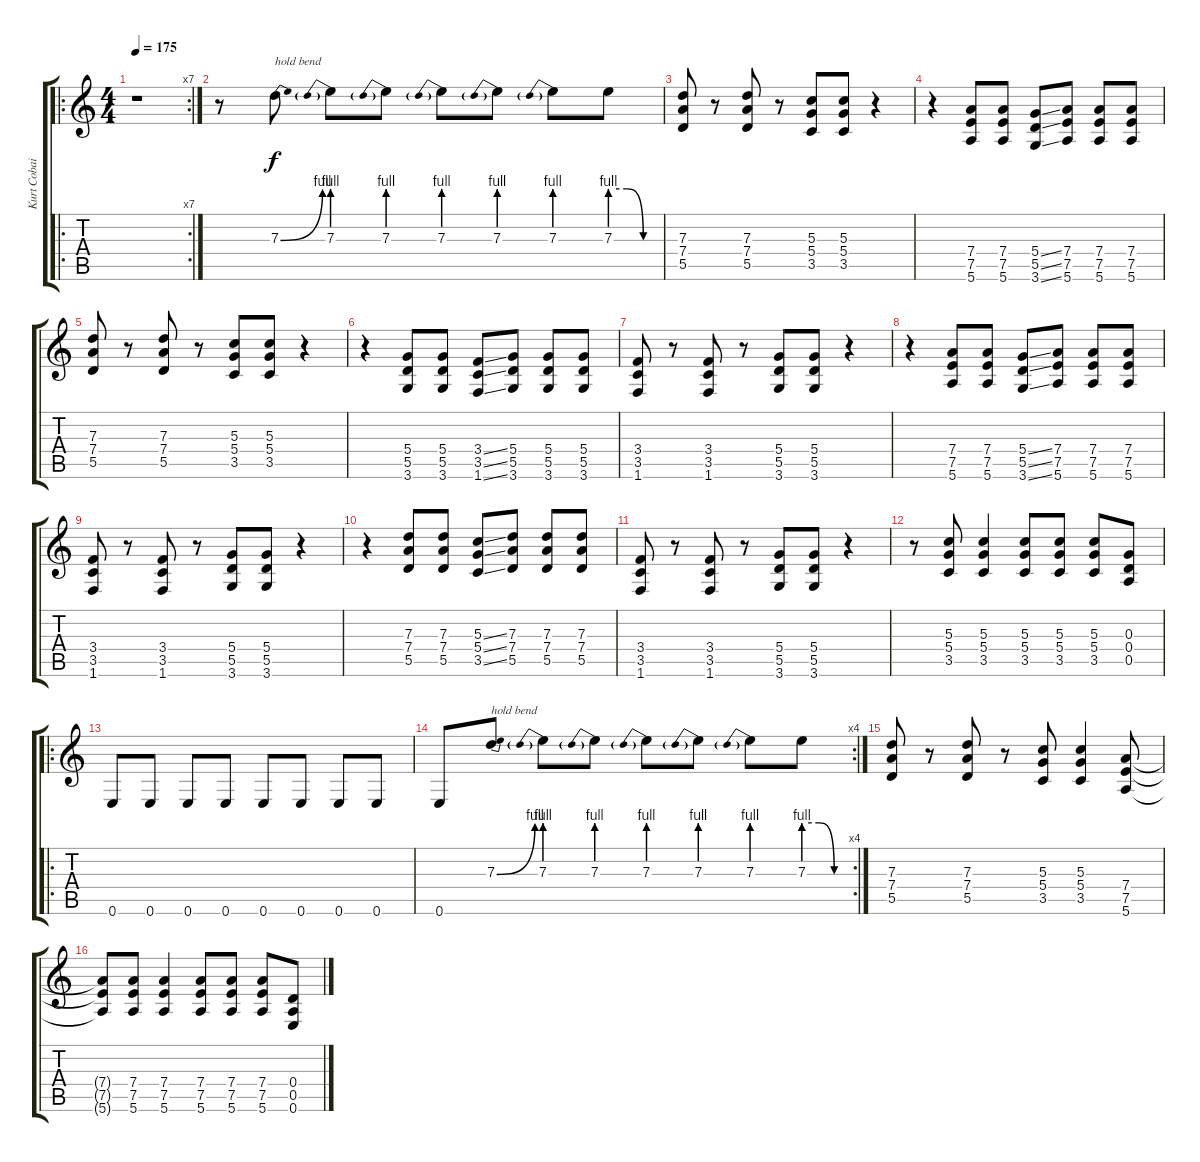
\track ("Kurt Cobain" "Kurt Cobai") {instrument distortionguitar}
\staff {score tabs}
\tuning (E4 B3 G3 D3 A2 E2) {hide}
\ro
\rc 7
\ts (4 4)
\tempo 175
\clef g2
\ks c
r.1{dy f} |
r.8 7.3{be (bend 0 0 60 4)}.8{txt "hold bend"} 7.3{be (prebend 0 4 60 4)}.8 7.3{be (prebend 0 4 60 4)}.8 7.3{be (prebend 0 4 60 4)}.8 7.3{be (prebend 0 4 60 4)}.8 7.3{be (prebend 0 4 60 4)}.8 7.3{be (custom 0 4 20 4 40 0 60 0)}.8 |
(7.3 7.4 5.5).8 r.8 (7.3 7.4 5.5).8 r.8 (5.3 5.4 3.5).8 (5.3 5.4 3.5).8 r.4 |
r.4 (7.4 7.5 5.6).8 (7.4 7.5 5.6).8 (5.4{ss} 5.5{ss} 3.6{ss}).8 (7.4 7.5 5.6).8 (7.4 7.5 5.6).8 (7.4 7.5 5.6).8 |
(7.3 7.4 5.5).8 r.8 (7.3 7.4 5.5).8 r.8 (5.3 5.4 3.5).8 (5.3 5.4 3.5).8 r.4 |
r.4 (5.4 5.5 3.6).8 (5.4 5.5 3.6).8 (3.4{ss} 3.5{ss} 1.6{ss}).8 (5.4 5.5 3.6).8 (5.4 5.5 3.6).8 (5.4 5.5 3.6).8 |
(3.4 3.5 1.6).8 r.8 (3.4 3.5 1.6).8 r.8 (5.4 5.5 3.6).8 (5.4 5.5 3.6).8 r.4 |
r.4 (7.4 7.5 5.6).8 (7.4 7.5 5.6).8 (5.4{ss} 5.5{ss} 3.6{ss}).8 (7.4 7.5 5.6).8 (7.4 7.5 5.6).8 (7.4 7.5 5.6).8 |
(3.4 3.5 1.6).8 r.8 (3.4 3.5 1.6).8 r.8 (5.4 5.5 3.6).8 (5.4 5.5 3.6).8 r.4 |
r.4 (7.3 7.4 5.5).8 (7.3 7.4 5.5).8 (5.3{ss} 5.4{ss} 3.5{ss}).8 (7.3 7.4 5.5).8 (7.3 7.4 5.5).8 (7.3 7.4 5.5).8 |
(3.4 3.5 1.6).8 r.8 (3.4 3.5 1.6).8 r.8 (5.4 5.5 3.6).8 (5.4 5.5 3.6).8 r.4 |
r.8 (5.3 5.4 3.5).8 (5.3 5.4 3.5).4 (5.3 5.4 3.5).8 (5.3 5.4 3.5).8 (5.3 5.4 3.5).8 (0.3 0.4 0.5).8 |
\ro
0.6.8 0.6.8 0.6.8 0.6.8 0.6.8 0.6.8 0.6.8 0.6.8 |
\rc 4
0.6.8 7.3{be (bend 0 0 60 4)}.8{txt "hold bend"} 7.3{be (prebend 0 4 60 4)}.8 7.3{be (prebend 0 4 60 4)}.8 7.3{be (prebend 0 4 60 4)}.8 7.3{be (prebend 0 4 60 4)}.8 7.3{be (prebend 0 4 60 4)}.8 7.3{be (custom 0 4 20 4 40 0 60 0)}.8 |
(7.3 7.4 5.5).8 r.8 (7.3 7.4 5.5).8 r.8 (5.3 5.4 3.5).8 (5.3 5.4 3.5).4 (7.4 7.5 5.6).8 |
(7.4{t} 7.5{t} 5.6{t}).8 (7.4 7.5 5.6).8 (7.4 7.5 5.6).4 (7.4 7.5 5.6).8 (7.4 7.5 5.6).8 (7.4 7.5 5.6).8 (0.4 0.5 0.6).8
